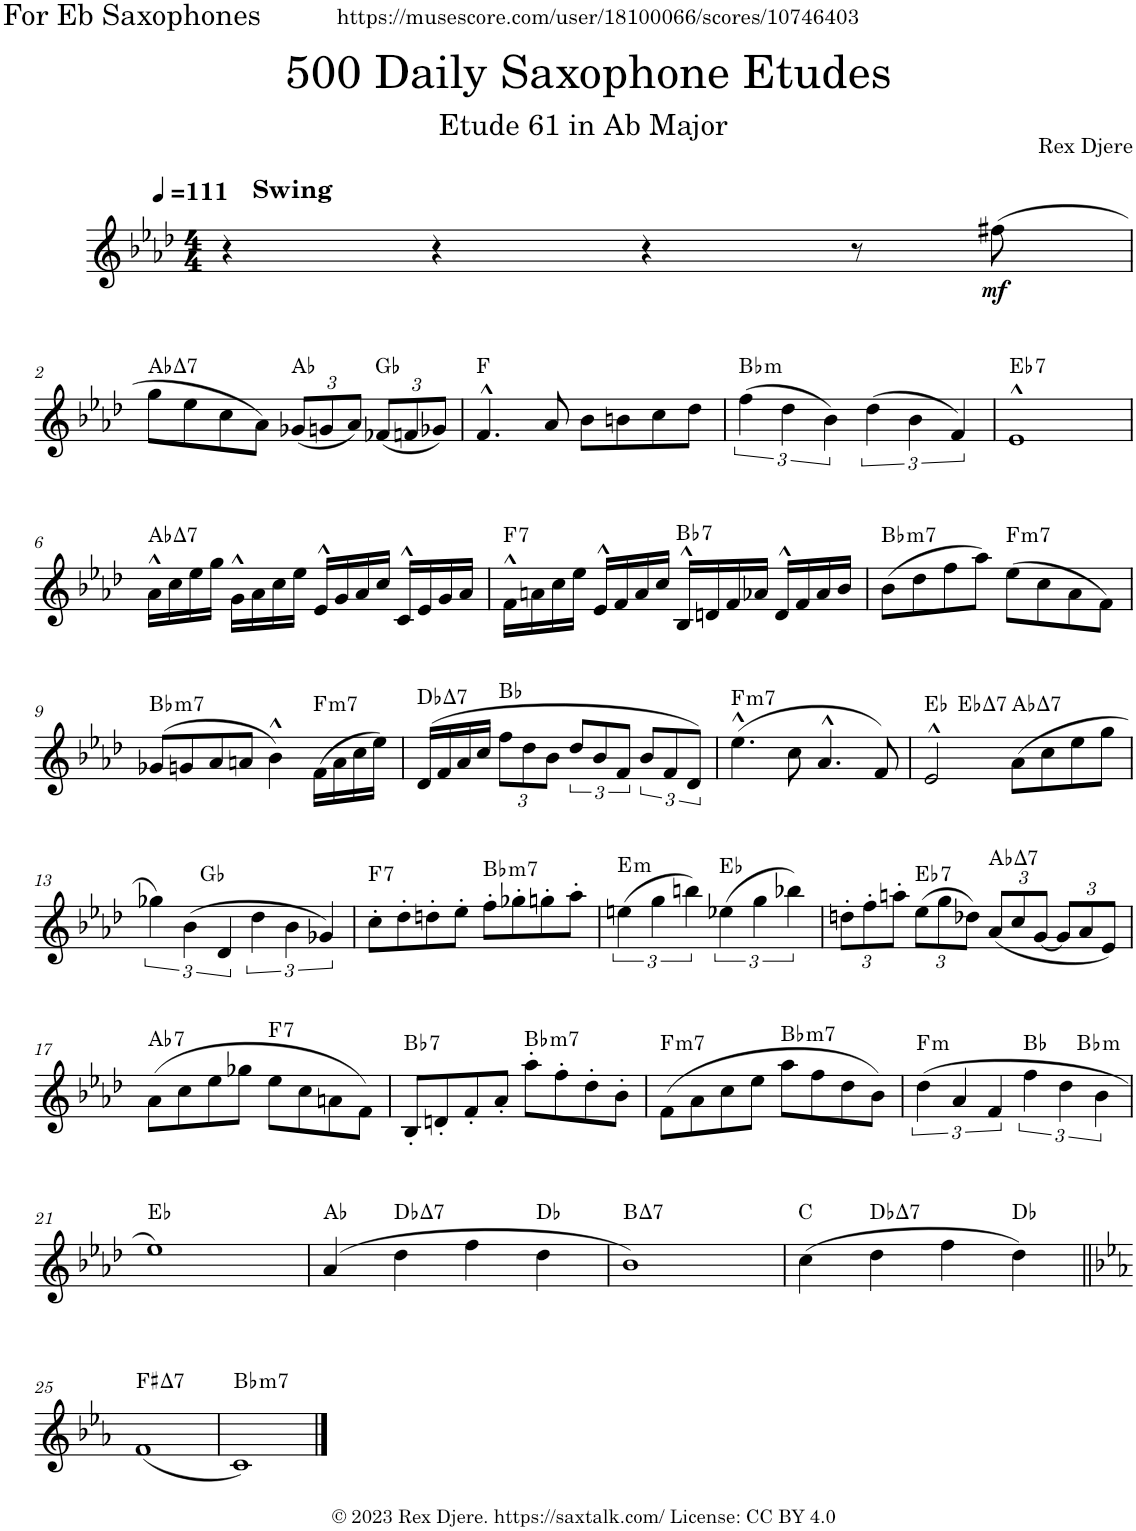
**kern	**dynam	**harte
*part1	*part1	*part1
*staff1	*staff1	*
*I"Alto Saxophone	*	*
*I'A. Sax.	*	*
*clefG2	*	*
*Trd5c9	*	*
*k[b-e-a-d-]	*	*
*M4/4	*	*
*MM111	*	*
=1	=1	=1
!LO:TX:a:B:t=Swing	!	!
4r	.	.
4r	.	.
4r	.	.
8r	.	.
!	!LO:DY:b	!
(8ff#X\	mf	.
!!LO:LB:g=z
=2	=2	=2
!	!	!LO:H:kt=7
8gg\L	.	Ab:maj7
8ee-\	.	.
8cc\	.	.
8a-\J)	.	.
*Xbrackettup	*	*
(12g-X/L	.	Ab:maj
12gn/	.	.
12a-/J)	.	.
(12f-X/L	.	Gb:maj
12fn/	.	.
12g-X/J)	.	.
=3	=3	=3
4.f^^/	.	F:maj
8a-/	.	.
8b-\L	.	.
8bn\	.	.
8cc\	.	.
8dd-\J	.	.
=4	=4	=4
*brackettup	*	*
!	!	!LO:H:kt=m
(6ff\	.	Bb:min
6dd-\	.	.
6b-\)	.	.
(6dd-\	.	.
6b-\	.	.
6f/)	.	.
=5	=5	=5
!	!	!LO:H:kt=7
1e-^^	.	Eb:7
!!LO:LB:g=z
=6	=6	=6
!	!	!LO:H:kt=7
16a-^^\LL	.	Ab:maj7
16cc\	.	.
16ee-\	.	.
16gg\JJ	.	.
16g^^\LL	.	.
16a-\	.	.
16cc\	.	.
16ee-\JJ	.	.
16e-^^/LL	.	.
16g/	.	.
16a-/	.	.
16cc/JJ	.	.
16c^^/LL	.	.
16e-/	.	.
16g/	.	.
16a-/JJ	.	.
=7	=7	=7
!	!	!LO:H:kt=7
16f^^\LL	.	F:7
16an\	.	.
16cc\	.	.
16ee-\JJ	.	.
16e-^^/LL	.	.
16f/	.	.
16a/	.	.
16cc/JJ	.	.
!	!	!LO:H:kt=7
16B-^^/LL	.	Bb:7
16dn/	.	.
16f/	.	.
16a-X/JJ	.	.
16d^^/LL	.	.
16f/	.	.
16a-/	.	.
16b-/JJ	.	.
=8	=8	=8
!	!	!LO:H:kt=m7
(8b-\L	.	Bb:min7
8dd-\	.	.
8ff\	.	.
8aa-\J)	.	.
!	!	!LO:H:kt=m7
(8ee-\L	.	F:min7
8cc\	.	.
8a-\	.	.
8f\J)	.	.
!!LO:LB:g=z
=9	=9	=9
!	!	!LO:H:kt=m7
(8g-X/L	.	Bb:min7
8gn/	.	.
8a-/	.	.
8an/J	.	.
4b-^^\)	.	.
!	!	!LO:H:kt=m7
(16f\LL	.	F:min7
16a\	.	.
16cc\	.	.
16ee-\JJ)	.	.
=10	=10	=10
!	!	!LO:H:kt=7
(16d-/LL	.	Db:maj7
16f/	.	.
16a-/	.	.
16cc/JJ	.	.
*Xbrackettup	*	*
12ff\L	.	Bb:maj
12dd-\	.	.
12b-\J	.	.
*brackettup	*	*
12dd-/L	.	.
12b-/	.	.
12f/J	.	.
12b-/L	.	.
12f/	.	.
12d-/J)	.	.
=11	=11	=11
!	!	!LO:H:kt=m7
(4.ee-^^\	.	F:min7
8cc\	.	.
4.a-^^/	.	.
8f/)	.	.
=12	=12	=12
*^	*	*
2e-^^/	4ryy	.	Eb:maj
!	!	!	!LO:H:kt=7
.	2.ryy	.	Eb:maj7
!	!	!	!LO:H:kt=7
(8a-\L	.	.	Ab:maj7
8cc\	.	.	.
8ee-\	.	.	.
8gg\J	.	.	.
!!LO:LB:g=z	!!
=13	=13	=13	=13
6gg-X\)	4ryy	.	.
(6b-\	.	.	.
.	2.ryy	.	Gb:maj
6d-/	.	.	.
6dd-\	.	.	.
6b-\	.	.	.
6g-X/)	.	.	.
=14	=14	=14	=14
!	!	!	!LO:H:kt=7
*v	*v	*	*
8cc'\L	.	F:7
8dd-'\	.	.
8ddn'\	.	.
8ee-'\J	.	.
!	!	!LO:H:kt=m7
8ff'\L	.	Bb:min7
8gg-X'\	.	.
8ggn'\	.	.
8aa-'\J	.	.
=15	=15	=15
!	!	!LO:H:kt=m
(6een\	.	E:min
6gg\	.	.
6bbn\)	.	.
(6ee-X\	.	Eb:maj
6gg\	.	.
6bb-X\)	.	.
=16	=16	=16
*Xbrackettup	*	*
12ddn'\L	.	.
12ff'\	.	.
12aan'\J	.	.
!	!	!LO:H:kt=7
(12ee-\L	.	Eb:7
12gg\	.	.
12dd-X\J)	.	.
!	!	!LO:H:kt=7
(12a-/L	.	Ab:maj7
12cc/	.	.
[12g/J	.	.
12g/L]	.	.
12a-/	.	.
12e-/J)	.	.
!!LO:LB:g=z
=17	=17	=17
!	!	!LO:H:kt=7
(8a-\L	.	Ab:7
8cc\	.	.
8ee-\	.	.
8gg-X\J	.	.
!	!	!LO:H:kt=7
8ee-\L	.	F:7
8cc\	.	.
8an\	.	.
8f\J)	.	.
=18	=18	=18
!	!	!LO:H:kt=7
8B-'/L	.	Bb:7
8dn'/	.	.
8f'/	.	.
8a-'/J	.	.
!	!	!LO:H:kt=m7
8aa-'\L	.	Bb:min7
8ff'\	.	.
8dd-'\	.	.
8b-'\J	.	.
=19	=19	=19
!	!	!LO:H:kt=m7
(8f\L	.	F:min7
8a-\	.	.
8cc\	.	.
8ee-\J	.	.
!	!	!LO:H:kt=m7
8aa-\L	.	Bb:min7
8ff\	.	.
8dd-\	.	.
8b-\J)	.	.
=20	=20	=20
*brackettup	*	*
!	!	!LO:H:kt=m
*^	*	*
(6dd-\	2.ryy	.	F:min
6a-/	.	.	.
6f/	.	.	.
6ff\	.	.	Bb:maj
6dd-\	.	.	.
!	!	!	!LO:H:kt=m
.	4ryy	.	Bb:min
6b-\	.	.	.
*v	*v	*	*
!!LO:LB:g=z
=21	=21	=21
1ee-)	.	Eb:maj
=22	=22	=22
(4a-/	.	Ab:maj
!	!	!LO:H:kt=7
4dd-\	.	Db:maj7
4ff\	.	.
4dd-\	.	Db:maj
=23	=23	=23
!	!	!LO:H:kt=7
1b-)	.	B:maj7
=24	=24	=24
(4cc\	.	C:maj
!	!	!LO:H:kt=7
4dd-\	.	Db:maj7
4ff\	.	.
4dd-\)	.	Db:maj
!!LO:LB:g=z
=25||	=25||	=25||
*k[b-e-a-]	*	*
!	!	!LO:H:kt=7
(1f	.	F#:maj7
=26	=26	=26
!	!	!LO:H:kt=m7
1c)	.	Bb:min7
==	==	==
*-	*-	*-
